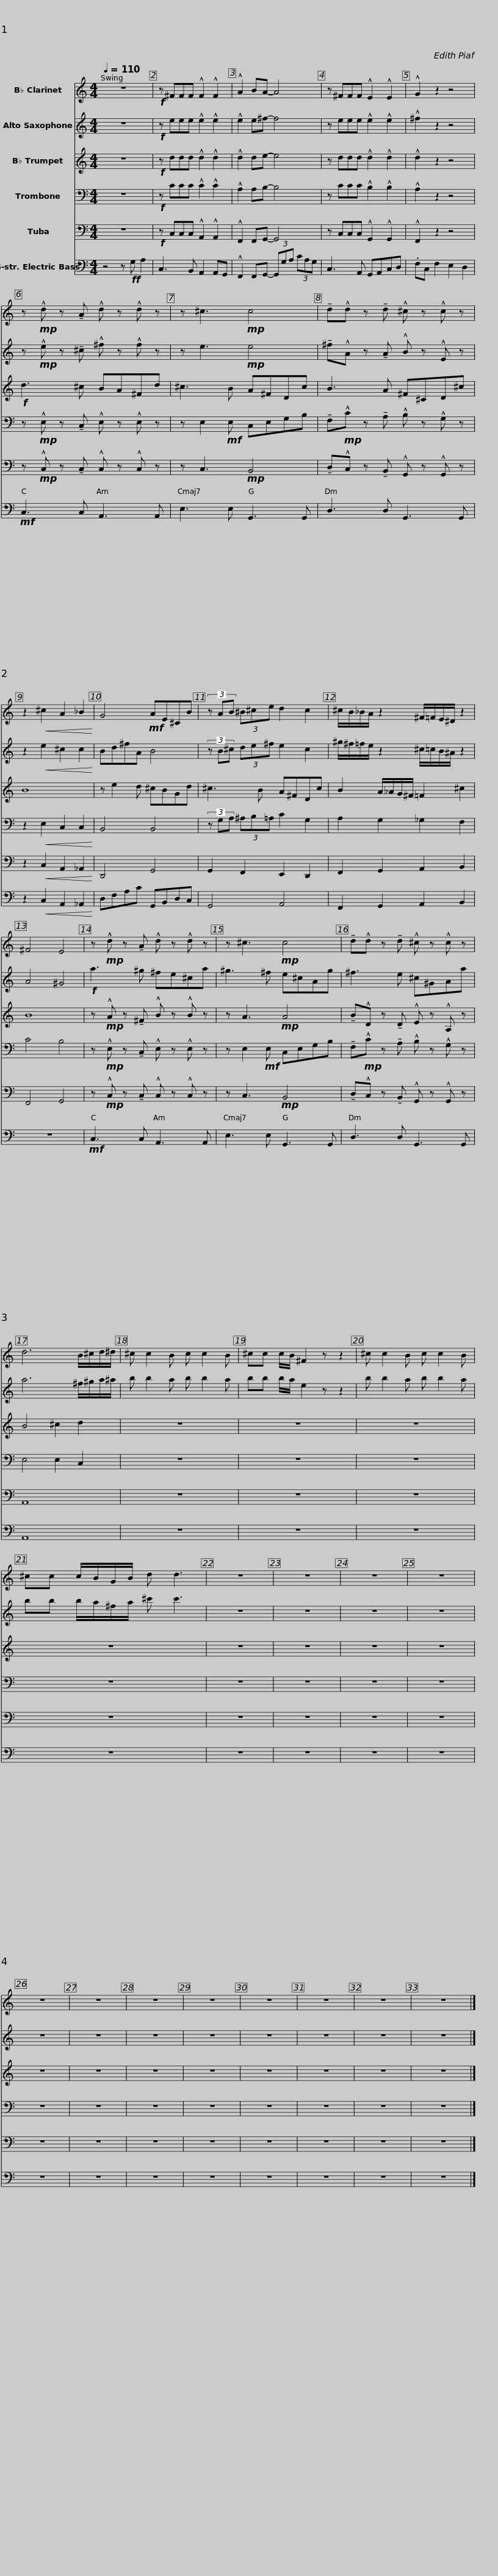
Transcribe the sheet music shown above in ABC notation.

X:1
%%score 1 2 3 4 5 6
L:1/8
Q:1/4=110
M:4/4
I:linebreak $
K:C
V:1 treble transpose=-2
V:2 treble transpose=-9
V:3 treble transpose=-2
V:4 bass
V:5 bass
V:6 bass transpose=-12
V:1
[K:C] z8 |!f! z ^FFF !^!F2 !^!F2 | !^!A2 BA- A4 | z ^FFF !^!E2 !^!E2 |$ !^!G2 z2 z4 | %5
 z!mp! !^!d z !tenuto!A !^!d z !^!d z | z ^c3!mp! c4 | !tenuto!d!^!d z !tenuto!d !^!^c z !^!c z |$ z2!<(! ^c2 A2 _B2!<)! | G4!mf! AE^CB | %10
 (3z AB (3^B^ce d2 c2 |$ ^c/B/_B/A/ z2 ^F/=F/E/^D/ z2 | ^F4 E4 | z!mp! !^!d z !tenuto!A !^!d z !^!d z | z ^c3!mp! c4 |$ %15
 !tenuto!d!^!d z !tenuto!d !^!^c z !^!c z | d6 B/^c/d/^d/ | ^c c2 B c c2 B | ^cc c/B/ ^F2 z z2 |$ ^c c2 B c c2 B | %20
 ^cc c/B/G/B/ d d3 | z8 | z8 | z8 | z8 | %25
 z8 | z8 | z8 | z8 | z8 |$ %30
 z8 | z8 | z8 |] %33
V:2
[K:C] z8 |!f! z eee !^!e2 !^!e2 | !^!e2 e^f- f4 | z eee !^!e2 !^!e2 |$ !^!^f2 z2 z4 | %5
 z!mp! !^!e z !tenuto!^c !^!^f z !^!f z | z e3!mp! e4 | !tenuto!^f!^!A z !tenuto!A !^!B z !^!E z |$ z2!<(! e2 ^c2 c2!<)! | Bd^fA B4 | %10
 (3z B^c (3de^f e2 c2 |$ ^g/^f/=f/e/ z2 ^c/=c/B/^A/ z2 | A4 ^G4 |!f! a3 ^g ^fe^ca | ^g3 ^f e^cAg |$ %15
 ^f3 e ^c^GAa | a6 ^f/^g/a/^a/ | b b2 a b b2 a | bb b/a/ e2 z z2 |$ b b2 a b b2 a | %20
 bb b/a/^f/a/ ^c' c'3 | z8 | z8 | z8 | z8 | %25
 z8 | z8 | z8 | z8 | z8 |$ %30
 z8 | z8 | z8 |] %33
V:3
[K:C] z8 |!f! z ddd !^!d2 !^!d2 | !^!d2 de- e4 | z ddd !^!d2 !^!d2 |$ !^!d2 z2 z4 | %5
!f! d3 ^c BA^Fd | ^c3 B A^FDc | B3 A ^F^CD^c |$ B8 | z e2 d ^cBGd | %10
 ^c3 B A^FDc |$ B2 A/_A/G/^F/ =F2 ^c2 | B8 | z!mp! !^!A z !tenuto!^F !^!B z !^!B z | z A3!mp! A4 |$ %15
 !tenuto!B!^!D z !tenuto!D !^!E z !^!A, z | B4 ^c2 d2 | z8 | z8 |$ z8 | %20
 z8 | z8 | z8 | z8 | z8 | %25
 z8 | z8 | z8 | z8 | z8 |$ %30
 z8 | z8 | z8 |] %33
V:4
 z8 |!f! z CCC !^!C2 !^!C2 | !^!A,2 A,B,- B,4 | z CCC !^!B,2 !^!B,2 |$ !^!A,2 z2 z4 | %5
 z!mp! !^!E, z !tenuto!C, !^!E, z !^!E, z | z E,2!mf! E, C,E,G,B, | !tenuto!F,!mp!!^!C z !tenuto!A, !^!B, z !^!G, z |$ z2!<(! E,2 C,2 C,2!<)! | B,,4 B,,4 | %10
 (3z G,A, (3^A,B,=A, C2 G,2 |$ A,2 G,2 _G,2 F,2 | C4 B,4 | z!mp! !^!E, z !tenuto!C, !^!E, z !^!E, z | z E,2!mf! E, C,E,G,B, |$ %15
 !tenuto!F,!mp!!^!C z !tenuto!A, !^!B, z !^!G, z | E,4 E,2 C,2 | z8 | z8 |$ z8 | %20
 z8 | z8 | z8 | z8 | z8 | %25
 z8 | z8 | z8 | z8 | z8 |$ %30
 z8 | z8 | z8 |] %33
V:5
 z8 |!f! z C,C,C, !^!A,,2 !^!A,,2 | !^!F,,2 F,,G,,- G,,4 | z C,C,C, !^!G,,2 !^!G,,2 |$ !^!F,,2 z2 z4 | %5
 z!mp! !^!C, z !tenuto!C, !^!C, z !^!C, z | z C,3!mp! B,,4 | !tenuto!D,!^!C, z !tenuto!B,, !^!G,, z !^!G,, z |$ z2!<(! C,2 A,,2 _A,,2!<)! | D,,4 G,,4 | %10
 G,,2 F,,2 E,,2 D,,2 |$ F,,2 G,,2 A,,2 B,,2 | F,,4 G,,4 | z!mp! !^!C, z !tenuto!C, !^!C, z !^!C, z | z C,3!mp! B,,4 |$ %15
 !tenuto!D,!^!C, z !tenuto!B,, !^!G,, z !^!G,, z | A,,8 | z8 | z8 |$ z8 | %20
 z8 | z8 | z8 | z8 | z8 | %25
 z8 | z8 | z8 | z8 | z8 |$ %30
 z8 | z8 | z8 |] %33
V:6
 z4 z!ff! G, A,2 | C,3 B,, A,,2 A,,G,, | !^!F,,2 F,,G,,- (3G,,G,A, (3CA,G, | C,3 A,, G,,A,,C,D, |$ .F,C, F,2 E,2 D,2 | %5
!mf! C,3 C, A,,3 A,, | E,3 E, G,,3 G,, | D,3 D, G,,3 G,, |$ z2!<(! C,2 A,,2 _A,,2!<)! | D,F,A,C G,,B,,D,C, | %10
 G,,4 A,,4 |$ F,,2 G,,2 A,,2 B,,2 | z8 |!mf! C,3 C, A,,3 A,, | E,3 E, G,,3 G,, |$ %15
 D,3 D, G,,3 G,, | A,,8 | z8 | z8 |$ z8 | %20
 z8 | z8 | z8 | z8 | z8 | %25
 z8 | z8 | z8 | z8 | z8 |$ %30
 z8 | z8 | z8 |] %33
